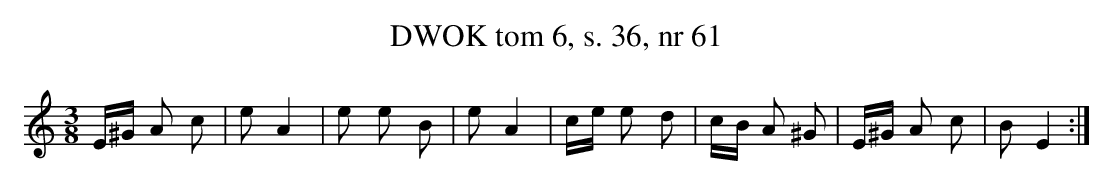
X:1
T:DWOK tom 6, s. 36, nr 61
L:1/16
M:3/8
K:C
E^G A2 c2|e2 A4|e2 e2 B2|e2 A4|ce e2 d2|cB A2 ^G2|E^G A2 c2|B2 E4:|
